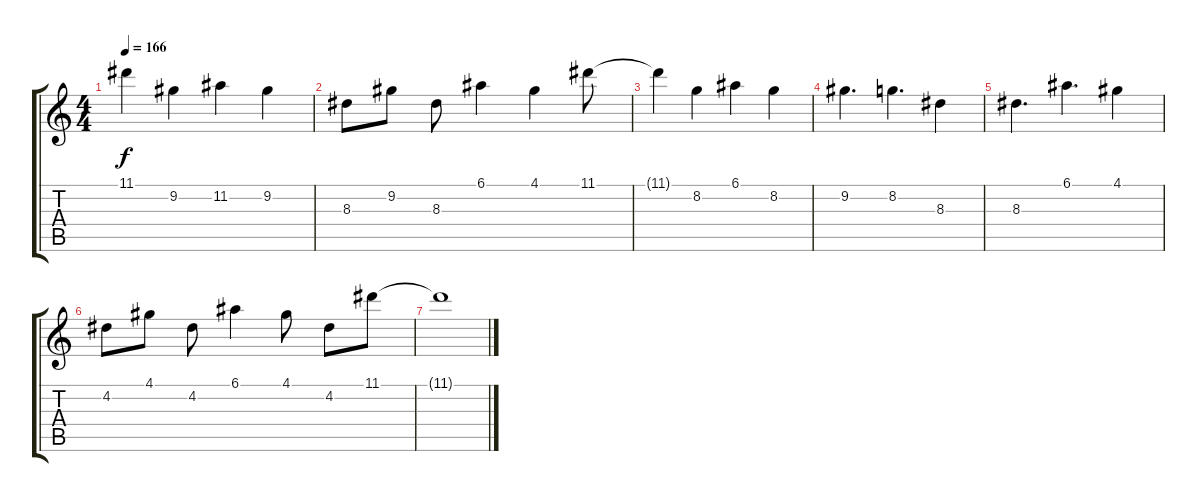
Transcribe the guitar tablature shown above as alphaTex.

\track "" {instrument overdrivenguitar}
\staff {score tabs}
\tuning (E4 B3 G3 D3 A2 E2) {hide}
\ts (4 4)
\tempo 166
\clef g2
\ks c
11.1{t}.4{dy f} 9.2.4 11.2.4 9.2.4 |
8.3.8 9.2.8 8.3.8 6.1.4 4.1.4 11.1.8 |
11.1{t}.4 8.2.4 6.1.4 8.2.4 |
9.2.4{d} 8.2.4{d} 8.3.4 |
8.3.4{d} 6.1.4{d} 4.1.4 |
4.2.8 4.1.8 4.2.8 6.1.4 4.1.8 4.2.8 11.1.8 |
11.1{t}.1
